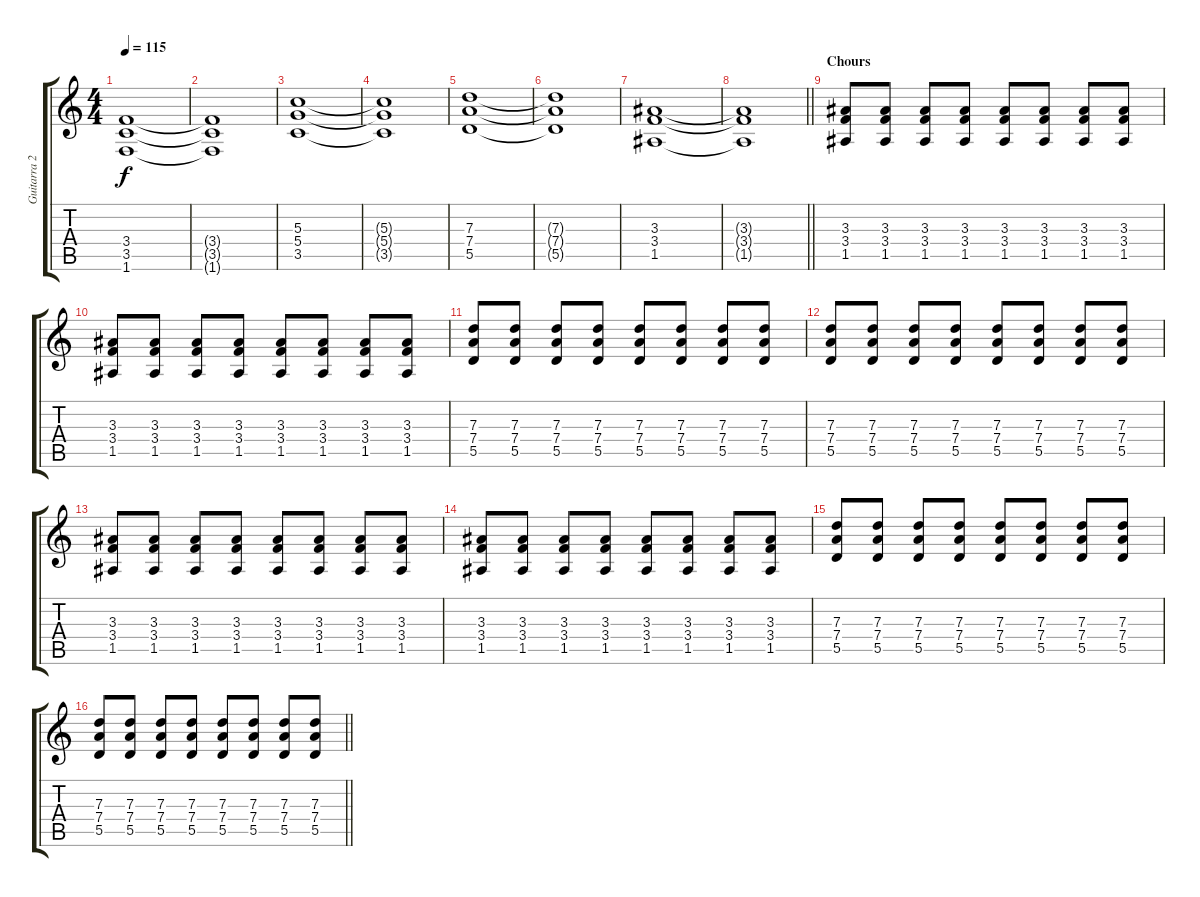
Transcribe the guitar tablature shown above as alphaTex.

\track ("Guitarra 2" "Guitarra 2") {instrument overdrivenguitar}
\staff {score tabs}
\tuning (E4 B3 G3 D3 A2 E2) {hide}
\ts (4 4)
\tempo 115
\clef g2
\ks c
(3.4 3.5 1.6).1{dy f} |
(3.4{t} 3.5{t} 1.6{t}).1 |
(5.3 5.4 3.5).1 |
(5.3{t} 5.4{t} 3.5{t}).1 |
(7.3 7.4 5.5).1 |
(7.3{t} 7.4{t} 5.5{t}).1 |
(3.3 3.4 1.5).1 |
\barLineRight lightlight
(3.3{t} 3.4{t} 1.5{t}).1 |
\section ("" "Chours")
(3.3 3.4 1.5).8 (3.3 3.4 1.5).8 (3.3 3.4 1.5).8 (3.3 3.4 1.5).8 (3.3 3.4 1.5).8 (3.3 3.4 1.5).8 (3.3 3.4 1.5).8 (3.3 3.4 1.5).8 |
(3.3 3.4 1.5).8 (3.3 3.4 1.5).8 (3.3 3.4 1.5).8 (3.3 3.4 1.5).8 (3.3 3.4 1.5).8 (3.3 3.4 1.5).8 (3.3 3.4 1.5).8 (3.3 3.4 1.5).8 |
(7.3 7.4 5.5).8 (7.3 7.4 5.5).8 (7.3 7.4 5.5).8 (7.3 7.4 5.5).8 (7.3 7.4 5.5).8 (7.3 7.4 5.5).8 (7.3 7.4 5.5).8 (7.3 7.4 5.5).8 |
(7.3 7.4 5.5).8 (7.3 7.4 5.5).8 (7.3 7.4 5.5).8 (7.3 7.4 5.5).8 (7.3 7.4 5.5).8 (7.3 7.4 5.5).8 (7.3 7.4 5.5).8 (7.3 7.4 5.5).8 |
(3.3 3.4 1.5).8 (3.3 3.4 1.5).8 (3.3 3.4 1.5).8 (3.3 3.4 1.5).8 (3.3 3.4 1.5).8 (3.3 3.4 1.5).8 (3.3 3.4 1.5).8 (3.3 3.4 1.5).8 |
(3.3 3.4 1.5).8 (3.3 3.4 1.5).8 (3.3 3.4 1.5).8 (3.3 3.4 1.5).8 (3.3 3.4 1.5).8 (3.3 3.4 1.5).8 (3.3 3.4 1.5).8 (3.3 3.4 1.5).8 |
(7.3 7.4 5.5).8 (7.3 7.4 5.5).8 (7.3 7.4 5.5).8 (7.3 7.4 5.5).8 (7.3 7.4 5.5).8 (7.3 7.4 5.5).8 (7.3 7.4 5.5).8 (7.3 7.4 5.5).8 |
\barLineRight lightlight
(7.3 7.4 5.5).8 (7.3 7.4 5.5).8 (7.3 7.4 5.5).8 (7.3 7.4 5.5).8 (7.3 7.4 5.5).8 (7.3 7.4 5.5).8 (7.3 7.4 5.5).8 (7.3 7.4 5.5).8
